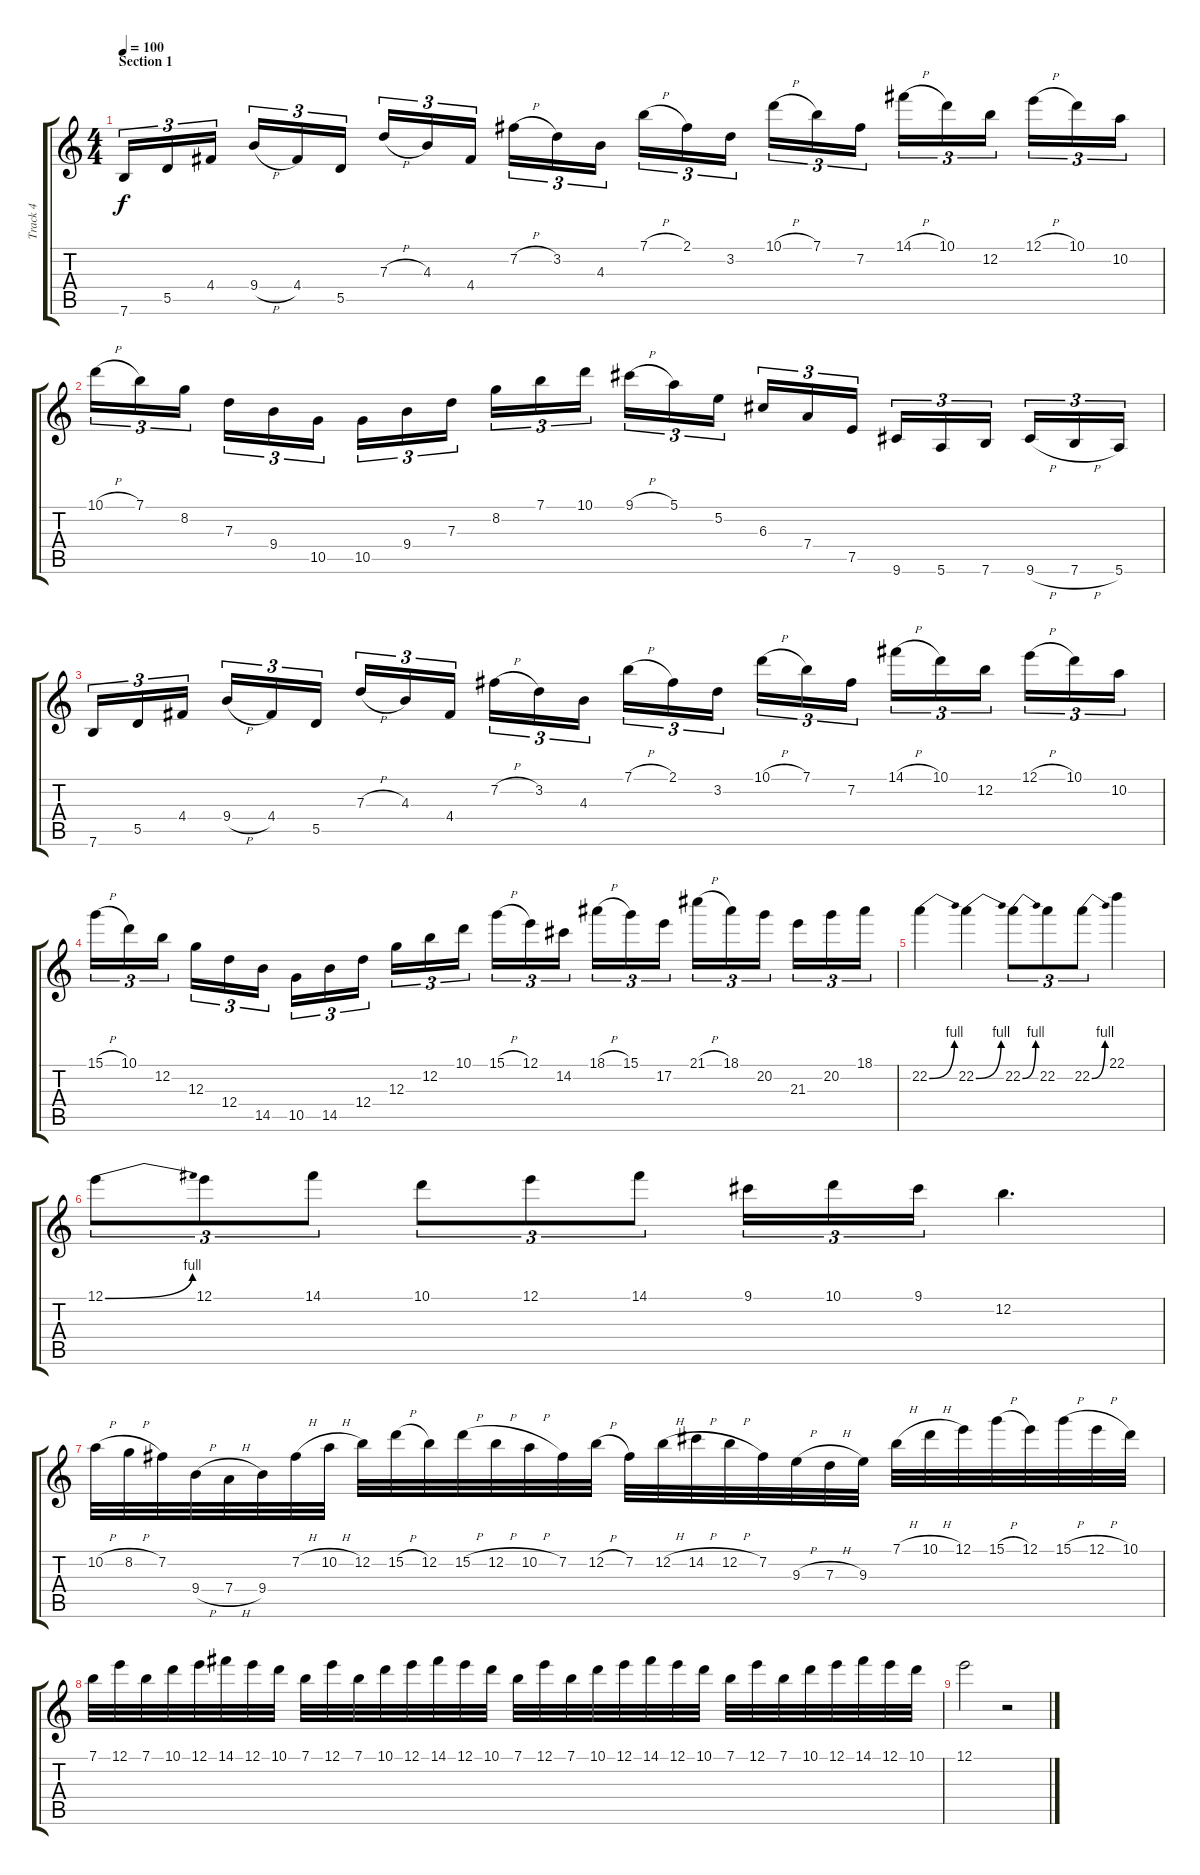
\track ("Track 4" "Track 4") {instrument distortionguitar}
\staff {score tabs}
\tuning (E4 B3 G3 D3 A2 E2) {hide}
\ts (4 4)
\section ("" "Section 1")
\tempo 100
\clef g2
\ks c
7.6.16{tu (3 2) dy f} 5.5.16{tu (3 2)} 4.4.16{tu (3 2) beam splitsecondary} 9.4{h}.16{tu (3 2)} 4.4.16{tu (3 2)} 5.5.16{tu (3 2)} 7.3{h}.16{tu (3 2)} 4.3.16{tu (3 2)} 4.4.16{tu (3 2) beam splitsecondary} 7.2{h}.16{tu (3 2)} 3.2.16{tu (3 2)} 4.3.16{tu (3 2)} 7.1{h}.16{tu (3 2)} 2.1.16{tu (3 2)} 3.2.16{tu (3 2) beam splitsecondary} 10.1{h}.16{tu (3 2)} 7.1.16{tu (3 2)} 7.2.16{tu (3 2)} 14.1{h}.16{tu (3 2)} 10.1.16{tu (3 2)} 12.2.16{tu (3 2) beam splitsecondary} 12.1{h}.16{tu (3 2)} 10.1.16{tu (3 2)} 10.2.16{tu (3 2)} |
10.1{h}.16{tu (3 2)} 7.1.16{tu (3 2)} 8.2.16{tu (3 2) beam splitsecondary} 7.3.16{tu (3 2)} 9.4.16{tu (3 2)} 10.5.16{tu (3 2)} 10.5.16{tu (3 2)} 9.4.16{tu (3 2)} 7.3.16{tu (3 2) beam splitsecondary} 8.2.16{tu (3 2)} 7.1.16{tu (3 2)} 10.1.16{tu (3 2)} 9.1{h}.16{tu (3 2)} 5.1.16{tu (3 2)} 5.2.16{tu (3 2) beam splitsecondary} 6.3.16{tu (3 2)} 7.4.16{tu (3 2)} 7.5.16{tu (3 2)} 9.6.16{tu (3 2)} 5.6.16{tu (3 2)} 7.6.16{tu (3 2) beam splitsecondary} 9.6{h}.16{tu (3 2)} 7.6{h}.16{tu (3 2)} 5.6.16{tu (3 2)} |
7.6.16{tu (3 2)} 5.5.16{tu (3 2)} 4.4.16{tu (3 2) beam splitsecondary} 9.4{h}.16{tu (3 2)} 4.4.16{tu (3 2)} 5.5.16{tu (3 2)} 7.3{h}.16{tu (3 2)} 4.3.16{tu (3 2)} 4.4.16{tu (3 2) beam splitsecondary} 7.2{h}.16{tu (3 2)} 3.2.16{tu (3 2)} 4.3.16{tu (3 2)} 7.1{h}.16{tu (3 2)} 2.1.16{tu (3 2)} 3.2.16{tu (3 2) beam splitsecondary} 10.1{h}.16{tu (3 2)} 7.1.16{tu (3 2)} 7.2.16{tu (3 2)} 14.1{h}.16{tu (3 2)} 10.1.16{tu (3 2)} 12.2.16{tu (3 2) beam splitsecondary} 12.1{h}.16{tu (3 2)} 10.1.16{tu (3 2)} 10.2.16{tu (3 2)} |
15.1{h}.16{tu (3 2)} 10.1.16{tu (3 2)} 12.2.16{tu (3 2) beam splitsecondary} 12.3.16{tu (3 2)} 12.4.16{tu (3 2)} 14.5.16{tu (3 2)} 10.5.16{tu (3 2)} 14.5.16{tu (3 2)} 12.4.16{tu (3 2) beam splitsecondary} 12.3.16{tu (3 2)} 12.2.16{tu (3 2)} 10.1.16{tu (3 2)} 15.1{h}.16{tu (3 2)} 12.1.16{tu (3 2)} 14.2.16{tu (3 2) beam splitsecondary} 18.1{h}.16{tu (3 2)} 15.1.16{tu (3 2)} 17.2.16{tu (3 2)} 21.1{h}.16{tu (3 2)} 18.1.16{tu (3 2)} 20.2.16{tu (3 2) beam splitsecondary} 21.3.16{tu (3 2)} 20.2.16{tu (3 2)} 18.1.16{tu (3 2)} |
22.2{be (bend 0 0 60 4)}.4 22.2{be (bend 0 0 60 4)}.4 22.2{be (bend 0 0 60 4)}.8{tu (3 2)} 22.2.8{tu (3 2)} 22.2{be (bend 0 0 60 4)}.8{tu (3 2)} 22.1.4 |
12.1{be (bend 0 0 60 4)}.8{tu (3 2)} 12.1.8{tu (3 2)} 14.1.8{tu (3 2)} 10.1.8{tu (3 2)} 12.1.8{tu (3 2)} 14.1.8{tu (3 2)} 9.1.16{tu (3 2)} 10.1.16{tu (3 2)} 9.1.16{tu (3 2)} 12.2.4{d} |
10.2{h}.32 8.2{h}.32 7.2.32 9.4{h}.32 7.4{h}.32 9.4.32 7.2{h}.32 10.2{h}.32 12.2.32 15.2{h}.32 12.2.32 15.2{h}.32 12.2{h}.32 10.2{h}.32 7.2.32 12.2{h}.32 7.2.32 12.2{h}.32 14.2{h}.32 12.2{h}.32 7.2.32 9.3{h}.32 7.3{h}.32 9.3.32 7.1{h}.32 10.1{h}.32 12.1.32 15.1{h}.32 12.1.32 15.1{h}.32 12.1{h}.32 10.1.32 |
7.1.32 12.1.32 7.1.32 10.1.32 12.1.32 14.1.32 12.1.32 10.1.32 7.1.32 12.1.32 7.1.32 10.1.32 12.1.32 14.1.32 12.1.32 10.1.32 7.1.32 12.1.32 7.1.32 10.1.32 12.1.32 14.1.32 12.1.32 10.1.32 7.1.32 12.1.32 7.1.32 10.1.32 12.1.32 14.1.32 12.1.32 10.1.32 |
12.1.2 r.2
